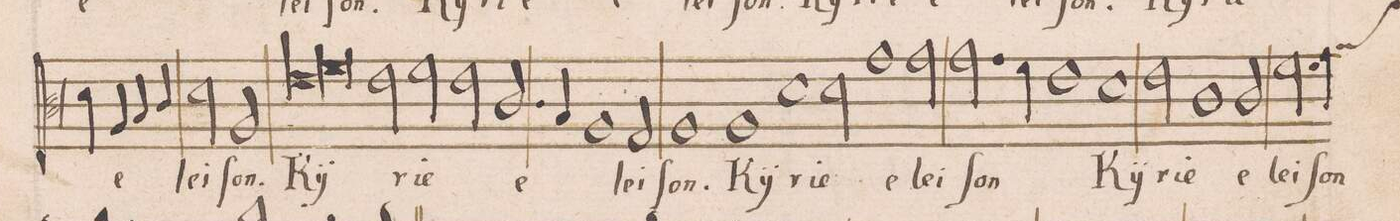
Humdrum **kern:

**kern	**text
*I"DISCANTVS	*
*clefC3	*
*k[]	*
*met(C|)	*
*M2/1	*
4d\	.
4A/	e-
4B/	.
4c/	.
=17	=17
2d\	-lei-
2A/	-ſon.
*lig	*
1e	Kÿ-
=18-	=18-
1f	.
*Xlig	*
2e\	-ri-
2f\	-e
=19-	=19-
2e\	.
2.c/	e-
4B/	.
1A/	.
=20-	=20-
2G/	-lei-
1A	-ſon.
=21-	=21-
1A	Kÿ-
1d	-ri-
=22	=22
2d\	-e
1g	e-
2g\	-lei-
=23	=23
2.g\	-ſon
4f\	.
1e	.
=24-	=24-
1d	Kÿ-
2e\	-ri-
1c\	-e
=25-	=25-
2c/	e-
2.f\	-lei-
4g\	-ſon
*custos:a	*
=26-	=26-
*-	*-
